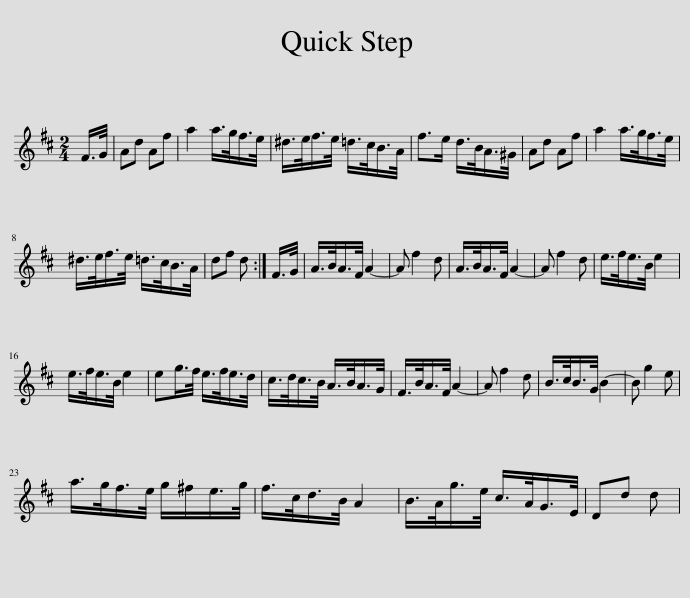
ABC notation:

X:1
L:1/8
M:2/4
I:linebreak $
K:none
V:1 treble transpose="8 "
V:1
[K:D] F/>G/ | Ad Af | a2 a/>g/f/>e/ | ^d/>e/f/>e/ =d/>c/B/>A/ | f>e d/>B/A/>^G/ | %5
 Ad Af | a2 a/>g/f/>e/ |$ ^d/>e/f/>e/ =d/>c/B/>A/ | df d :| F/>G/ | %10
 A/>B/A/>F/ A2- | A f2 d | A/>B/A/>F/ A2- | A f2 d | e/>f/e/>B/ e2 |$ %15
 e/>f/e/>B/ e2 | eg/>f/ e/>f/e/>d/ | c/>d/c/>B/ A/>B/A/>G/ | F/>B/A/>F/ A2- | A f2 d | %20
 B/>c/B/>G/ B2- | B g2 e |$ a/>g/f/>e/ g/^f/e/>g/ | f/>c/d/>B/ A2 | B/>A/g/>e/ c/>A/G/>E/ | %25
 Dd d | %26
